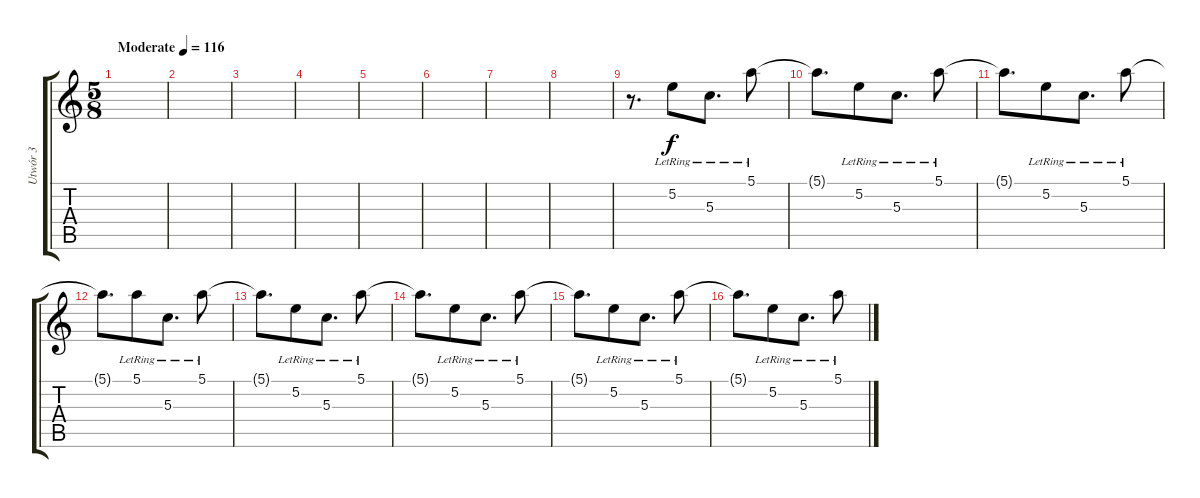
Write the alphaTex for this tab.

\track ("Utwór 3" "Utwór 3") {instrument acousticguitarsteel}
\staff {score tabs}
\tuning (E4 B3 G3 D3 A2 E2) {hide}
\ts (5 8)
\tempo (116 "Moderate")
\clef g2
\ks c
|
|
|
|
|
|
|
|
r.8{d} 5.2{lr}.8 5.3{lr}.8{d} 5.1{lr}.8 |
5.1{t}.8{d} 5.2{lr}.8 5.3{lr}.8{d} 5.1{lr}.8 |
5.1{t}.8{d} 5.2{lr}.8 5.3{lr}.8{d} 5.1{lr}.8 |
5.1{t}.8{d} 5.1{lr}.8 5.3{lr}.8{d} 5.1{lr}.8 |
5.1{t}.8{d} 5.2{lr}.8 5.3{lr}.8{d} 5.1{lr}.8 |
5.1{t}.8{d} 5.2{lr}.8 5.3{lr}.8{d} 5.1{lr}.8 |
5.1{t}.8{d} 5.2{lr}.8 5.3{lr}.8{d} 5.1{lr}.8 |
5.1{t}.8{d} 5.2{lr}.8 5.3{lr}.8{d} 5.1{lr}.8
